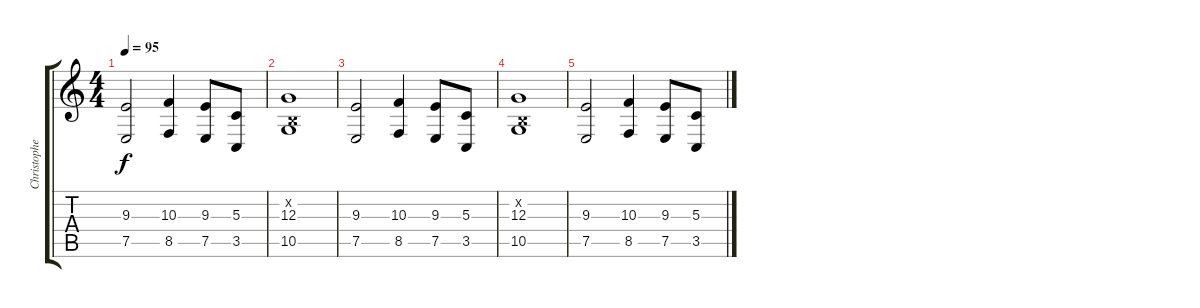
\track ("Christopher Dudley 2" "Christophe") {instrument stringensemble1}
\staff {score tabs}
\tuning (E4 B3 G3 D3 A2 E2) {hide}
\ts (4 4)
\tempo 95
\clef g2
\ks c
(9.3 7.5).2{dy f} (10.3 8.5).4 (9.3 7.5).8 (5.3 3.5).8 |
(0.2{x} 12.3 10.5).1 |
(9.3 7.5).2 (10.3 8.5).4 (9.3 7.5).8 (5.3 3.5).8 |
(0.2{x} 12.3 10.5).1 |
(9.3 7.5).2 (10.3 8.5).4 (9.3 7.5).8 (5.3 3.5).8
